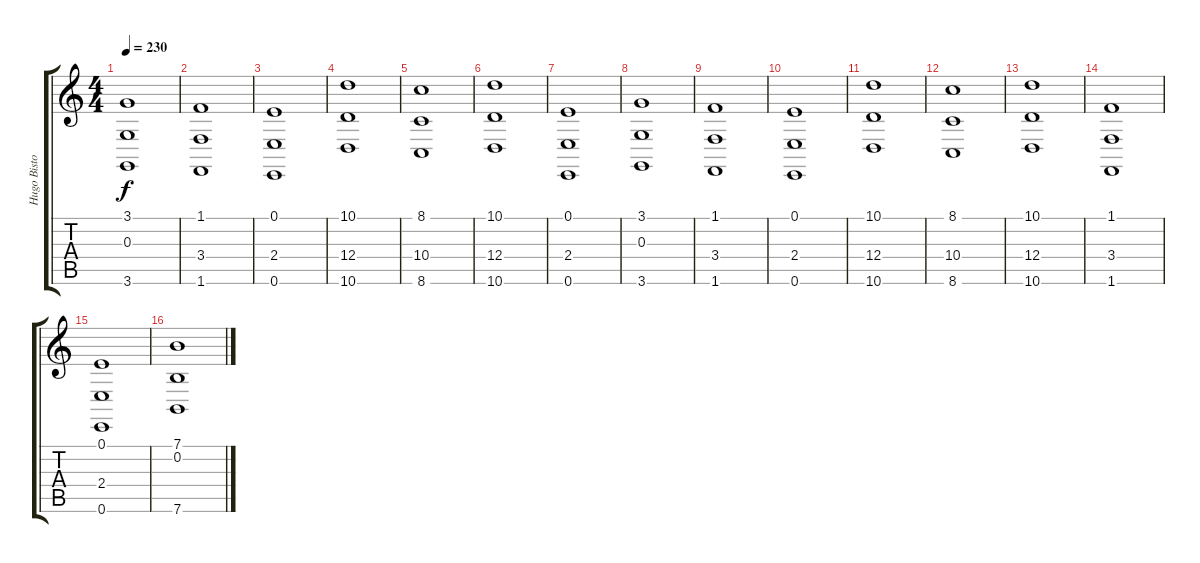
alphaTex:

\track ("Hugo Bistolfi" "Hugo Bisto") {instrument tremolostrings}
\staff {score tabs}
\tuning (E4 B3 G3 D3 A2 E2) {hide}
\ts (4 4)
\tempo 230
\clef g2
\ks c
(3.1 0.3 3.6).1{dy f} |
(1.1 3.4 1.6).1 |
(0.1 2.4 0.6).1 |
(10.1 12.4 10.6).1 |
(8.1 10.4 8.6).1 |
(10.1 12.4 10.6).1 |
(0.1 2.4 0.6).1 |
(3.1 0.3 3.6).1 |
(1.1 3.4 1.6).1 |
(0.1 2.4 0.6).1 |
(10.1 12.4 10.6).1 |
(8.1 10.4 8.6).1 |
(10.1 12.4 10.6).1 |
(1.1 3.4 1.6).1 |
(0.1 2.4 0.6).1 |
(7.1 0.2 7.6).1
